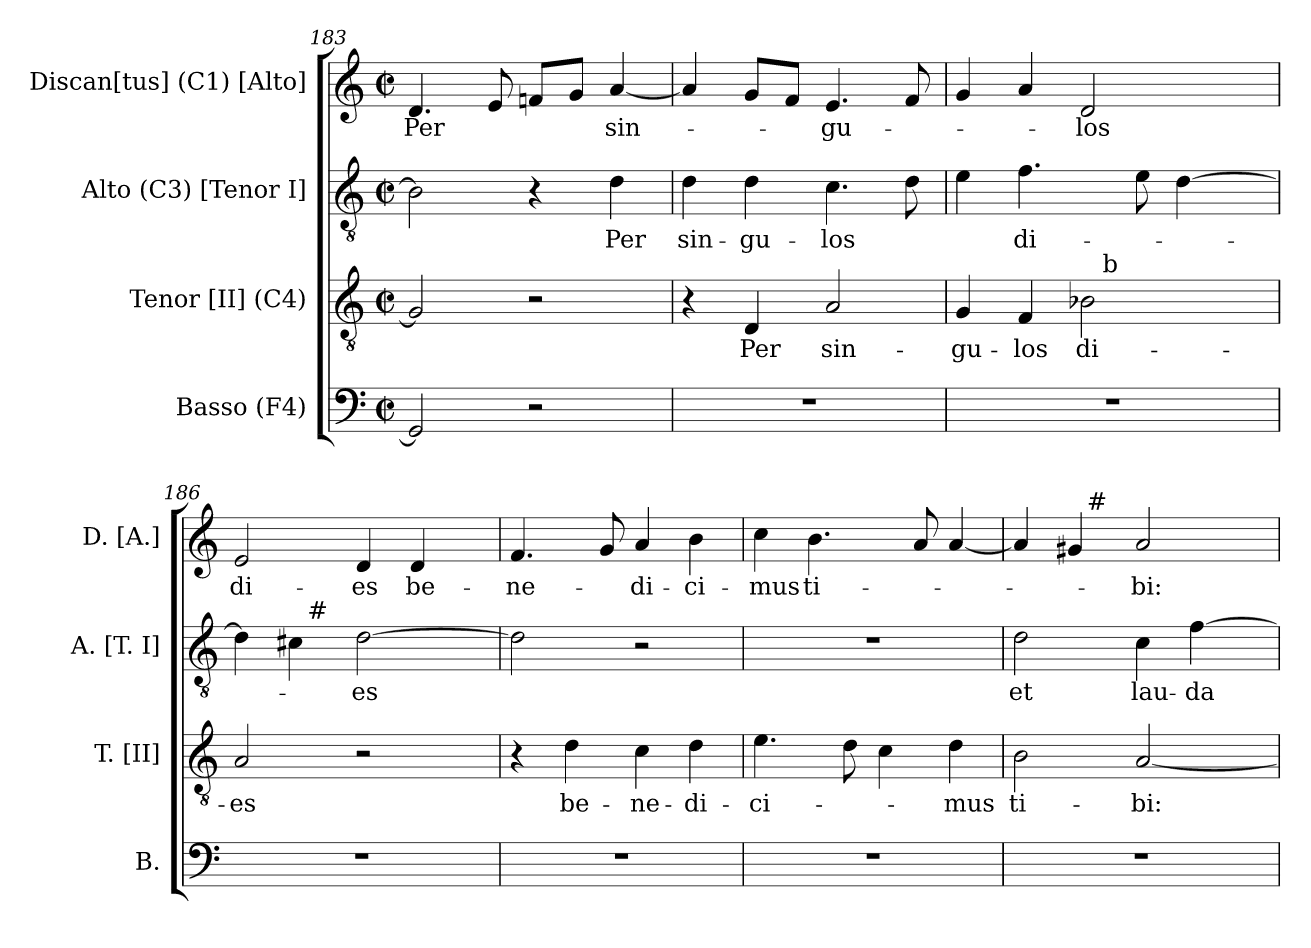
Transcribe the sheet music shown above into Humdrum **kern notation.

**kern	**kern	**text	**kern	**text	**kern	**text
*part4	*part3	*part3	*part2	*part2	*part1	*part1
*staff4	*staff3	*staff3	*staff2	*staff2	*staff1	*staff1
*I"Basso (F4)	*I"Tenor [II] (C4)	*	*I"Alto (C3) [Tenor I]	*	*I"Discan[tus] (C1) [Alto]	*
*I'B.	*I'T. [II]	*	*I'A. [T. I]	*	*I'D. [A.]	*
*clefF4	*clefGv2	*	*clefGv2	*	*clefG2	*
*	*ITrd7c12	*	*ITrd7c12	*	*	*
*k[]	*k[]	*	*k[]	*	*k[]	*
*C:	*C:	*	*C:	*	*C:	*
*M2/2	*M2/2	*	*M2/2	*	*M2/2	*
*met(c|)	*met(c|)	*	*met(c|)	*	*met(c|)	*
=183	=183	=183	=183	=183	=183	=183
!	!	!	!	!	!	!LO:LY:b:color=#000000
2GGi/]	2GGi/]	.	2BBi\]	.	4.di/	Per
.	.	.	.	.	8ei/	.
2r	2r	.	4r	.	8fni/L	.
.	.	.	.	.	8gi/J	.
!	!	!	!	!LO:LY:b:color=#000000	!	!
!	!	!	!	!	!	!LO:LY:b:color=#000000
.	.	.	4Di\	Per	[<4ai/	sin-
=184	=184	=184	=184	=184	=184	=184
!	!	!	!	!LO:LY:b:color=#000000	!	!
1r	4r	.	4Di\	sin-	4ai/]	.
!	!	!LO:LY:b:color=#000000	!	!	!	!
!	!	!	!	!LO:LY:b:color=#000000	!	!
.	4DDi/	Per	4Di\	-gu-	8gi/L	.
.	.	.	.	.	8fi/J	.
!	!	!LO:LY:b:color=#000000	!	!	!	!
!	!	!	!	!LO:LY:b:color=#000000	!	!
!	!	!	!	!	!	!LO:LY:b:color=#000000
.	2AAi/	sin-	4.Ci\	-los	4.ei/	-gu-
.	.	.	8Di\	.	8fi/	.
=185	=185	=185	=185	=185	=185	=185
!	!	!LO:LY:b:color=#000000	!	!	!	!
*	*^	*	*	*	*	*
1r	4GGi/	2ryy	-gu-	4Ei\	.	4gi/	.
!	!	!	!LO:LY:b:color=#000000	!	!	!	!
!	!	!	!	!	!LO:LY:b:color=#000000	!	!
.	4FFi/	.	-los	4.Fi\	di-	4ai/	.
!	!	!	!LO:LY:b:color=#000000	!	!	!	!
!	!	!	!	!	!	!	!LO:LY:b:color=#000000
.	2BB-i\	32ryy	di-	.	.	2di/	-los
.	.	256ryy	.	.	.	.	.
!	!	!LO:TX:a:t=b	!	!	!	!	!
.	.	4ryy	.	.	.	.	.
.	.	.	.	8Ei\	.	.	.
.	.	.	.	[>4Di\	.	.	.
.	.	8ryy	.	.	.	.	.
.	.	16ryy	.	.	.	.	.
.	.	64..ryy	.	.	.	.	.
*	*v	*v	*	*	*	*	*
=186	=186	=186	=186	=186	=186	=186
*	*^	*	*	*	*	*
!	!	!	!LO:LY:b:color=#000000	!	!	!	!
*	*v	*v	*	*	*	*	*
*	*^	*	*	*	*	*
!	!	!	!	!	!	!	!LO:LY:b:color=#000000
*	*v	*v	*	*^	*	*	*
1r	2AAi/	-es	4Di\]	4ryy	.	2ei/	di-
.	.	.	4C#i\	32ryy	.	.	.
.	.	.	.	256ryy	.	.	.
!	!	!	!	!LO:TX:a:t=#	!	!	!
.	.	.	.	2ryy	.	.	.
!	!	!	!	!	!LO:LY:b:color=#000000	!	!
!	!	!	!	!	!	!	!LO:LY:b:color=#000000
.	2r	.	[>2Di\	.	-es	4di/	-es
!	!	!	!	!	!	!	!LO:LY:b:color=#000000
.	.	.	.	.	.	4di/	be-
.	.	.	.	8ryy	.	.	.
.	.	.	.	16ryy	.	.	.
.	.	.	.	64..ryy	.	.	.
*	*	*	*v	*v	*	*	*
!!LO:LB:g=z
=187	=187	=187	=187	=187	=187	=187
*	*	*	*^	*	*	*
!	!	!	!	!	!	!	!LO:LY:b:color=#000000
*	*	*	*v	*v	*	*	*
1r	4r	.	2Di\]	.	4.fi/	-ne-
!	!	!LO:LY:b:color=#000000	!	!	!	!
.	4Di\	be-	.	.	.	.
.	.	.	.	.	8gi/	.
!	!	!LO:LY:b:color=#000000	!	!	!	!
!	!	!	!	!	!	!LO:LY:b:color=#000000
.	4Ci\	-ne-	2r	.	4ai/	-di-
!	!	!LO:LY:b:color=#000000	!	!	!	!
!	!	!	!	!	!	!LO:LY:b:color=#000000
.	4Di\	-di-	.	.	4bi\	-ci-
=188	=188	=188	=188	=188	=188	=188
!	!	!LO:LY:b:color=#000000	!	!	!	!
!	!	!	!	!	!	!LO:LY:b:color=#000000
1r	4.Ei\	-ci-	1r	.	4cci\	-mus
!	!	!	!	!	!	!LO:LY:b:color=#000000
.	.	.	.	.	4.bi\	ti-
.	8Di\	.	.	.	.	.
.	4Ci\	.	.	.	.	.
.	.	.	.	.	8ai/	.
!	!	!LO:LY:b:color=#000000	!	!	!	!
.	4Di\	-mus	.	.	[<4ai/	.
=189	=189	=189	=189	=189	=189	=189
!	!	!LO:LY:b:color=#000000	!	!	!	!
!	!	!	!	!LO:LY:b:color=#000000	!	!
*	*	*	*	*	*^	*
1r	2BBi\	ti-	2Di\	et	4ai/]	4ryy	.
.	.	.	.	.	4g#i/	32ryy	.
.	.	.	.	.	.	256ryy	.
!	!	!	!	!	!	!LO:TX:a:t=#	!
.	.	.	.	.	.	2ryy	.
!	!	!LO:LY:b:color=#000000	!	!	!	!	!
!	!	!	!	!LO:LY:b:color=#000000	!	!	!
!	!	!	!	!	!	!	!LO:LY:b:color=#000000
.	[<2AAi/	-bi:	4Ci\	lau-	2ai/	.	-bi:
!	!	!	!	!LO:LY:b:color=#000000	!	!	!
.	.	.	[>4Fi\	-da-	.	.	.
.	.	.	.	.	.	8ryy	.
.	.	.	.	.	.	16ryy	.
.	.	.	.	.	.	64..ryy	.
*	*	*	*	*	*v	*v	*
=	=	=	=	=	=	=
*-	*-	*-	*-	*-	*-	*-
